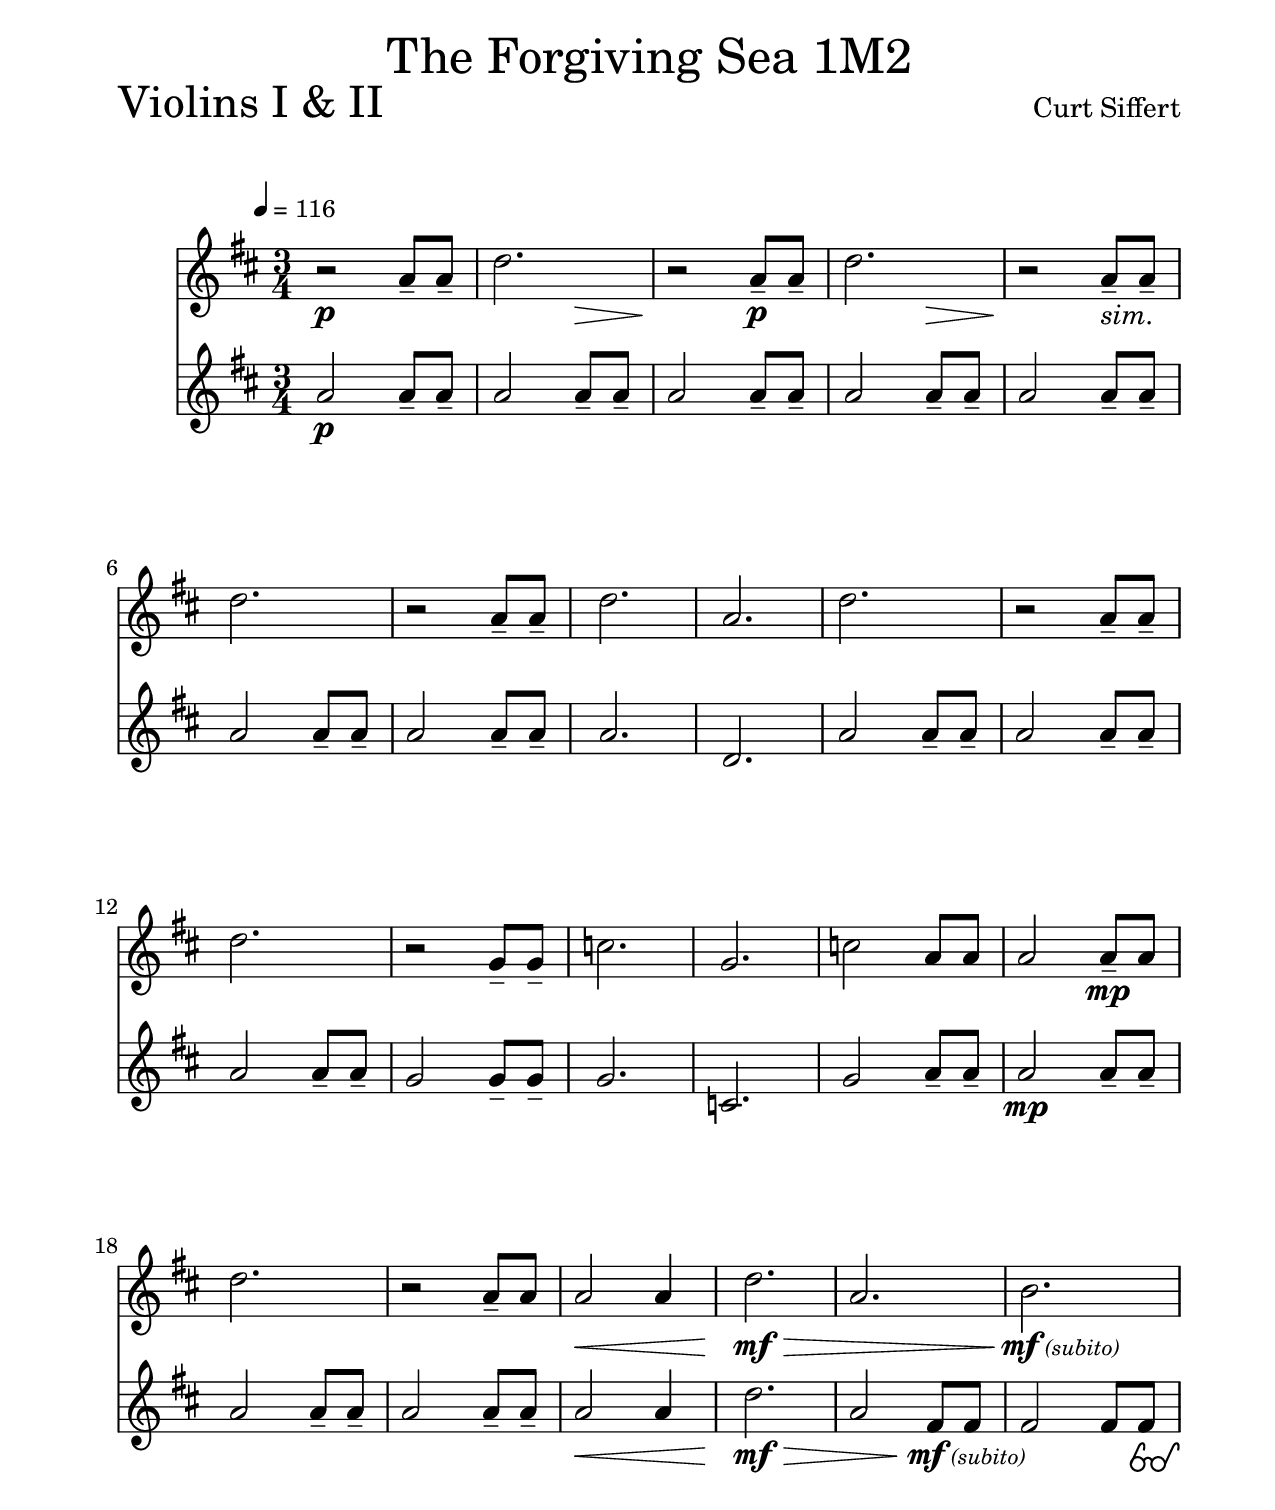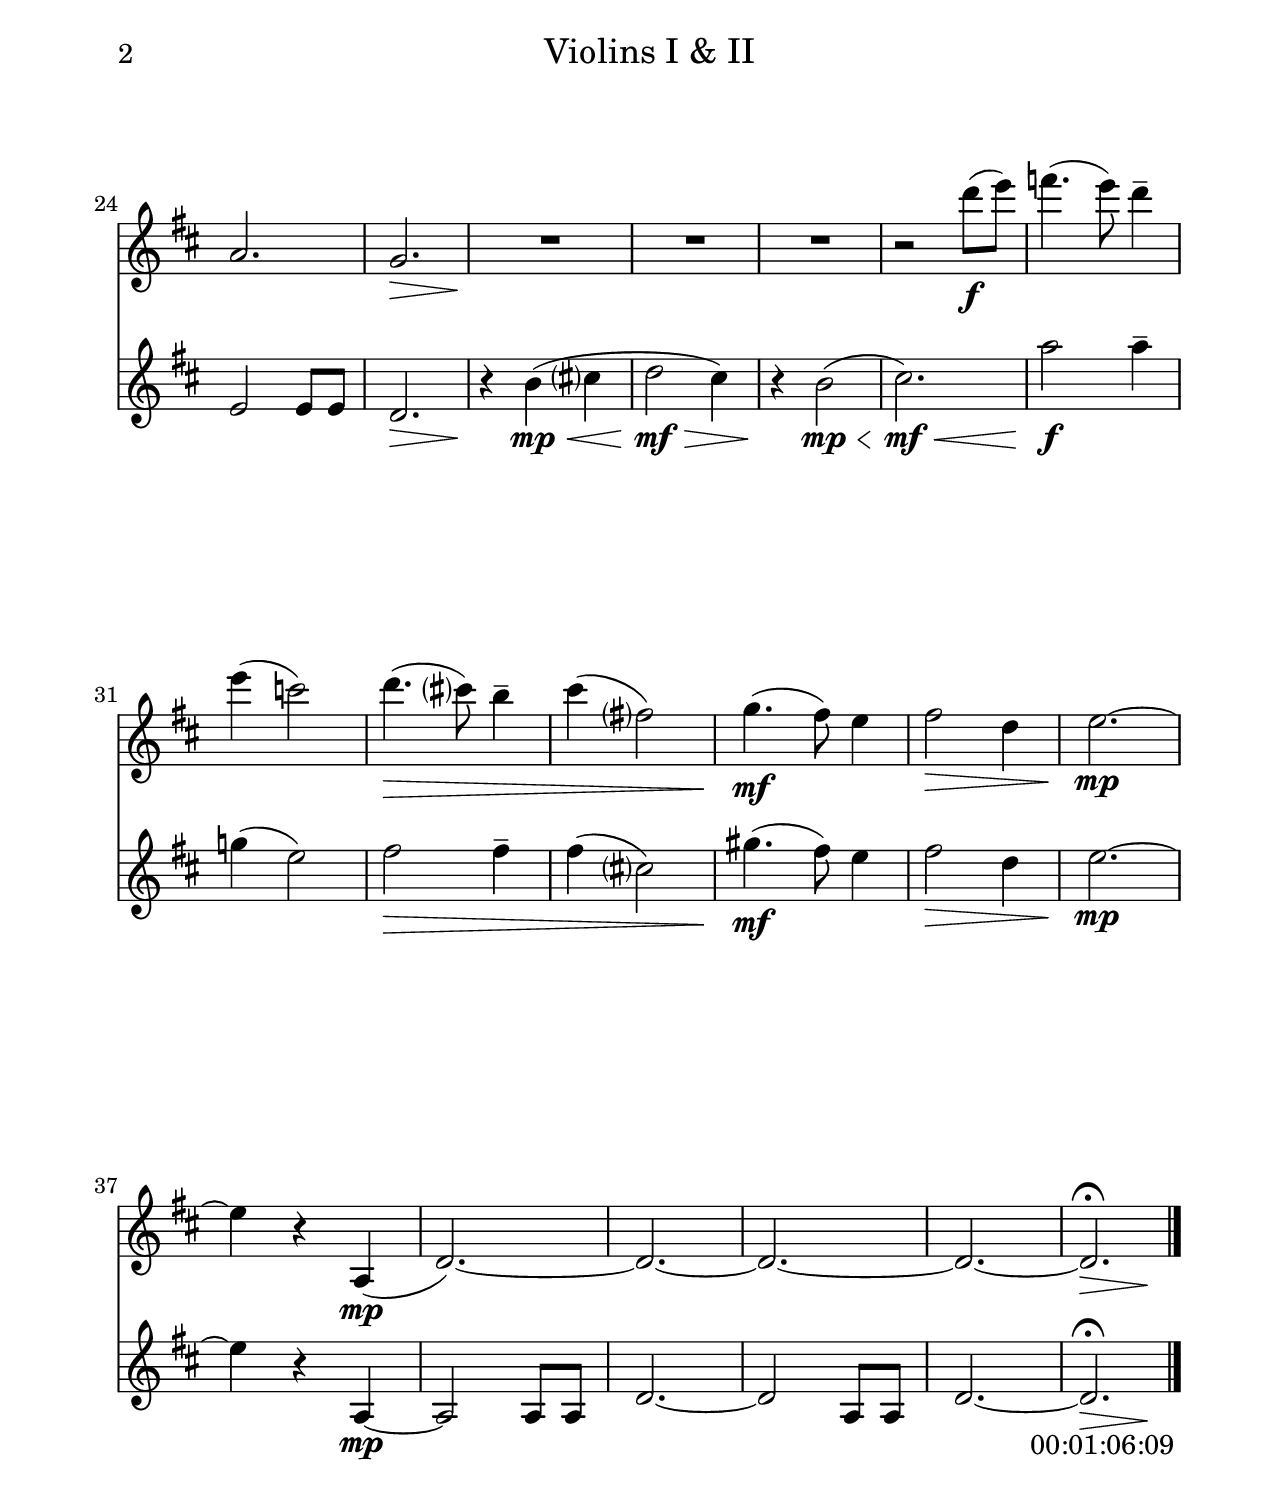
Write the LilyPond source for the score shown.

\version "2.16.0"
\include "english.ly"
\include "../lib/parts.ily"
	

\header {
  	instrument = \markup \larger \larger "Violins I & II"
}

\version "2.16.0"
\include "english.ly"

 #(ly:set-option 'relative-includes #t)
\version "2.24.0"
\include "english.ly"

% calculate x-alignment based on attribute text + dynamic text
% this has to be a markup-command to get stencil-extent based on (interpret-markup layout props ...)
#(define-markup-command (center-dyn layout props atr-text dyn)(markup? string?)
  "x-align on center of dynamic"
  (let* (
          (text (string-append " " atr-text))
          (atr-stencil (interpret-markup layout props (markup #:normal-text #:tiny #:italic text)))
          (dyn-stencil (interpret-markup layout props (markup #:dynamic dyn)))
          (atr-x-ext (ly:stencil-extent atr-stencil X))
          (dyn-x-ext (ly:stencil-extent dyn-stencil X))
          (atr-x (- (cdr atr-x-ext)(car atr-x-ext)))
          (dyn-x (- (cdr dyn-x-ext)(car dyn-x-ext)))
          (x-align
            (* (-
                 (/ (+ atr-x (/ dyn-x 2)) (+ atr-x dyn-x) )
                 0.5) -2)
          )
        )
        (interpret-markup layout props (markup #:halign x-align #:concat (#:dynamic dyn #:normal-text #:tiny #:italic text)))
))
% define a 'new' attributed dynamic script
#(define (make-atr-dynamic-script atr dyn)
        (let ((dynamic (make-dynamic-script (markup #:center-dyn atr dyn))))
             (ly:music-set-property! dynamic 'tweaks (acons 'X-offset 0 (ly:music-property dynamic 'tweaks)))
             dynamic))


mfsub = #(make-atr-dynamic-script "(subito)" "mf")

violinOneNotes = \relative c'' {

	\time 3/4
	\key d \major
	\set tieWaitForNote = ##t

	r2\p a8-- a-- |
	<< d2. {s2 s4\>}>>
	
	r2\! a8--\p a-- |
	<< d2. {s2 s4\>}>>

	r2\! a8--_\markup {\italic "sim."} a-- |
	d2.
	
	r2 a8-- a-- |
	d2.
	a2.
	d2.
	
	r2 a8-- a-- |
	d2.
	
	r2 g,8-- g-- |
	c2.
	
	g2.
	c2
	
	a8 a |
	
	a2 a8--\mp a8 |
	d2.
	
	r2 a8-- a8 |
	a2\< a4
	d2.\mf\>
	a2.
	b2.\mfsub
	a2.
	g2.\>
		
	R2.*3\!
	
	r2 d''8(\f e)
	f4.( e8) d4--
	e(c2)
	
	d4.\>(cs?8) b4--
	cs4( fs,?2)
	
	g4.(\mf fs8) e4
	fs2\> d4
	
	e2.\mp~
	e4 r a,,(\mp
	d2.)~
	d~
	d~
	d~
	<< {d\fermata } {s4\> s4 s4\!} >>
	
	\bar "|."
		
}

\version "2.24.0"
\include "english.ly"

#(ly:set-option 'relative-includes #t)
\version "2.24.0"
\include "english.ly"

% calculate x-alignment based on attribute text + dynamic text
% this has to be a markup-command to get stencil-extent based on (interpret-markup layout props ...)
#(define-markup-command (center-dyn layout props atr-text dyn)(markup? string?)
  "x-align on center of dynamic"
  (let* (
          (text (string-append " " atr-text))
          (atr-stencil (interpret-markup layout props (markup #:normal-text #:tiny #:italic text)))
          (dyn-stencil (interpret-markup layout props (markup #:dynamic dyn)))
          (atr-x-ext (ly:stencil-extent atr-stencil X))
          (dyn-x-ext (ly:stencil-extent dyn-stencil X))
          (atr-x (- (cdr atr-x-ext)(car atr-x-ext)))
          (dyn-x (- (cdr dyn-x-ext)(car dyn-x-ext)))
          (x-align
            (* (-
                 (/ (+ atr-x (/ dyn-x 2)) (+ atr-x dyn-x) )
                 0.5) -2)
          )
        )
        (interpret-markup layout props (markup #:halign x-align #:concat (#:dynamic dyn #:normal-text #:tiny #:italic text)))
))
% define a 'new' attributed dynamic script
#(define (make-atr-dynamic-script atr dyn)
        (let ((dynamic (make-dynamic-script (markup #:center-dyn atr dyn))))
             (ly:music-set-property! dynamic 'tweaks (acons 'X-offset 0 (ly:music-property dynamic 'tweaks)))
             dynamic))


mfsub = #(make-atr-dynamic-script "(subito)" "mf")

violinTwoNotes = \relative c'' {

	\time 3/4
	\key d \major
	\set tieWaitForNote = ##t

	a2\p a8-- a-- |
	\repeat unfold 6 { a2 a8-- a-- | }
	
	a2.
	d,2.

	a'2 a8-- a-- |
	\repeat unfold 2 { a2 a8-- a-- | }
	g2 g8-- g-- |
	g2.
	c,2.
	g'2 a8-- a-- |
	
	a2\mp a8-- a-- |
	\repeat unfold 2 { a2 a8-- a-- | }
	
	a2\< a4 
	d2.\mf\>
	a2 fs8\mfsub fs |
	fs2 fs8 fs
	
	\tag #'part {
		\override Score.RehearsalMark.direction = #DOWN
		\override Score.RehearsalMark.break-visibility = #end-of-line-visible
		\override Score.RehearsalMark.self-alignment-X = #RIGHT  
		\mark \markup{ \eyeglasses }			
	}
	\tag #'part { \break }

	e2 e8 e
	d2.\>
	
	r4\! b'\mp\<( cs?
	d2\mf\>cs4)
	
	r4\! b2\mp\<(
	cs2.)\mf\<
	
	a'2\f a4--
	
	\tag #'part { \break }

	g!( e2)
	
	fs\> fs4--
	fs( cs?2)
	
	gs'4.\mf( fs8) e4
	fs2\> d4
	e2.\mp~
		
	\tag #'part { \break }

	e4 r a,,4\mp~
	
	a2 a8 a
	d2.~
	d2 a8 a
	d2.~

	<< {d\fermata } {s4\> s4 s4\!} >>
		
	\bar "|."
	\tag #'part {
		\override Score.RehearsalMark.direction = #DOWN
		\override Score.RehearsalMark.self-alignment-X = #RIGHT  
		\override Score.RehearsalMark.font-size = #0
		\mark "00:01:06:09"			
	}
}


\relative c'' { 
	<<
		{
			\everyPartScore		
			\keepWithTag #'part \violinOneNotes
		}
		{
	  		\everyPartScore
			\keepWithTag #'part \violinTwoNotes
	  	}			
	>>
}	
